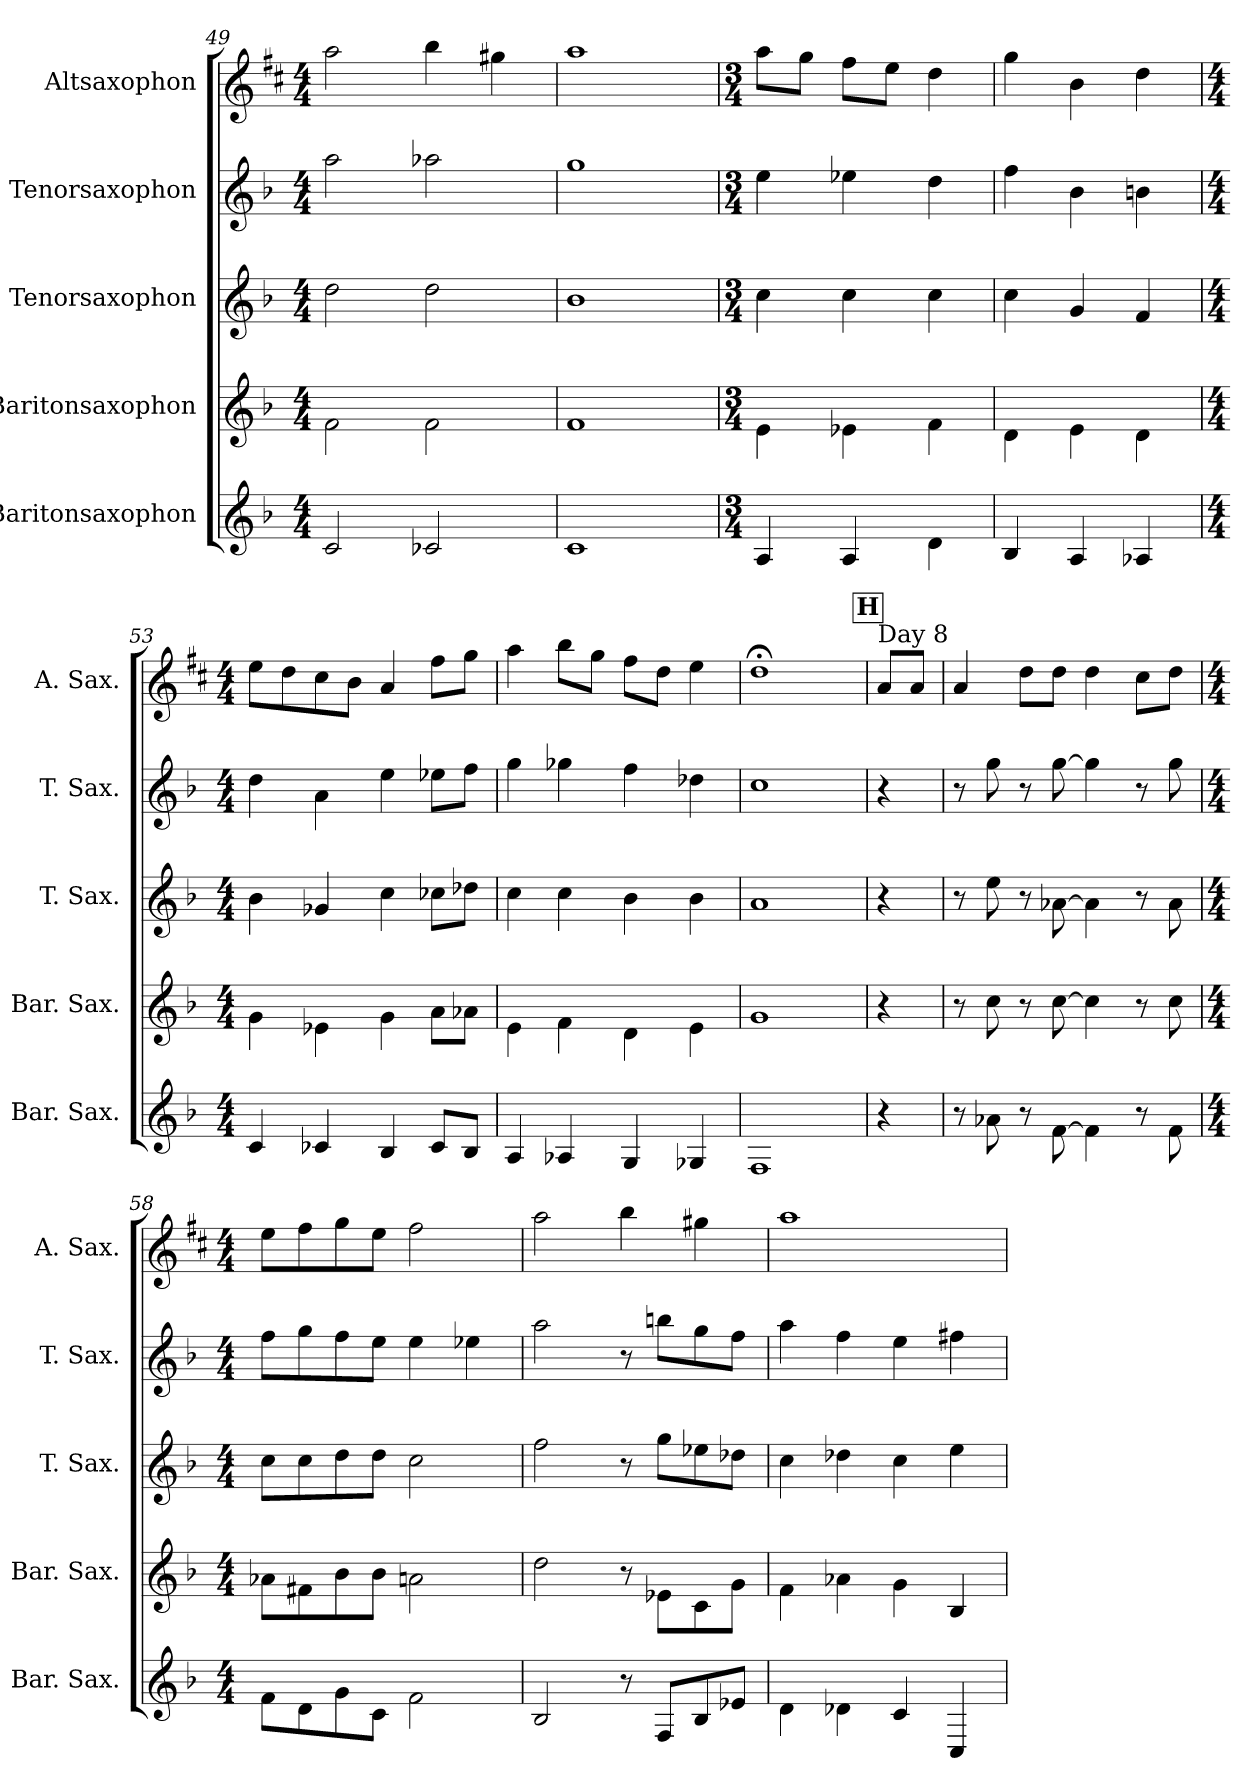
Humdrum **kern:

**kern	**kern	**kern	**kern	**kern
*part5	*part4	*part3	*part2	*part1
*staff5	*staff4	*staff3	*staff2	*staff1
*I"Baritonsaxophon	*I"Baritonsaxophon	*I"Tenorsaxophon	*I"Tenorsaxophon	*I"Altsaxophon
*I'Bar. Sax.	*I'Bar. Sax.	*I'T. Sax.	*I'T. Sax.	*I'A. Sax.
*clefG2	*clefG2	*clefG2	*clefG2	*clefG2
*ITrd12c21	*ITrd12c21	*ITrd8c14	*ITrd8c14	*ITrd5c9
*k[b-]	*k[b-]	*k[b-]	*k[b-]	*k[b-]
*M4/4	*M4/4	*M4/4	*M4/4	*M4/4
=49	=49	=49	=49	=49
2C/	2F\	2d\	2a\	2cc\
2C-X/	2F\	2d\	2a-X\	4dd\
.	.	.	.	4bn\
!!LO:LB:g=z
=50	=50	=50	=50	=50
1C	1F	1B-	1g	1cc
=51	=51	=51	=51	=51
*M3/4	*M3/4	*M3/4	*M3/4	*M3/4
4AA/	4E\	4c\	4e\	8cc\L
.	.	.	.	8b-\J
4AA/	4E-X\	4c\	4e-X\	8a\L
.	.	.	.	8g\J
4D\	4F\	4c\	4d\	4f\
=52	=52	=52	=52	=52
4BB-/	4D\	4c\	4f\	4b-\
4AA/	4E\	4G/	4B-\	4d\
4AA-X/	4D\	4F/	4Bn\	4f\
=53	=53	=53	=53	=53
*M4/4	*M4/4	*M4/4	*M4/4	*M4/4
4C/	4G\	4B-\	4d\	8g\L
.	.	.	.	8f\
4C-X/	4E-X\	4G-X/	4A\	8e\
.	.	.	.	8d\J
4BB-/	4G\	4c\	4e\	4c/
8C-/L	8A\L	8c-X\L	8e-X\L	8a\L
8BB-/J	8A-X\J	8d-X\J	8f\J	8b-\J
=54	=54	=54	=54	=54
4AA/	4E\	4c\	4g\	4cc\
4AA-X/	4F\	4c\	4g-X\	8dd\L
.	.	.	.	8b-\J
4GG/	4D\	4B-\	4f\	8a\L
.	.	.	.	8f\J
4GG-X/	4E\	4B-\	4d-X\	4g\
=55	=55	=55	=55	=55
1FF	1G	1A	1c	1f;<
!!LO:REH:place=s1:a:B:fs=14:t=H
=56	=56	=56	=56	=56
!	!	!	!	!LO:TX:a:t=Day 8
4r	4r	4r	4r	8c/L
.	.	.	.	8c/J
!!LO:PB:g=z
=57	=57	=57	=57	=57
8r	8r	8r	8r	4c/
8A-X\	8c\	8e\	8g\	.
8r	8r	8r	8r	8f\L
[8F\	[8c\	[8A-X\	[8g\	8f\J
4F\]	4c\]	4A-\]	4g\]	4f\
8r	8r	8r	8r	8e\L
8F\	8c\	8A-\	8g\	8f\J
=58	=58	=58	=58	=58
*M4/4	*M4/4	*M4/4	*M4/4	*M4/4
8F\L	8A-X\L	8c\L	8f\L	8g\L
8D\	8F#X\	8c\	8g\	8a\
8G\	8B-\	8d\	8f\	8b-\
8C\J	8B-\J	8d\J	8e\J	8g\J
2F\	2An\	2c\	4e\	2a\
.	.	.	4e-X\	.
=59	=59	=59	=59	=59
2BB-/	2d\	2f\	2a\	2cc\
8r	8r	8r	8r	4dd\
8FF/L	8E-X\L	8g\L	8bn\L	.
8BB-/	8C\	8e-X\	8g\	4bn\
8E-X/J	8G\J	8d-X\J	8f\J	.
=60	=60	=60	=60	=60
4D\	4F\	4c\	4a\	1cc
4D-X\	4A-X\	4d-X\	4f\	.
4C/	4G\	4c\	4e\	.
4CC/	4BB-/	4e\	4f#X\	.
=	=	=	=	=
*-	*-	*-	*-	*-
